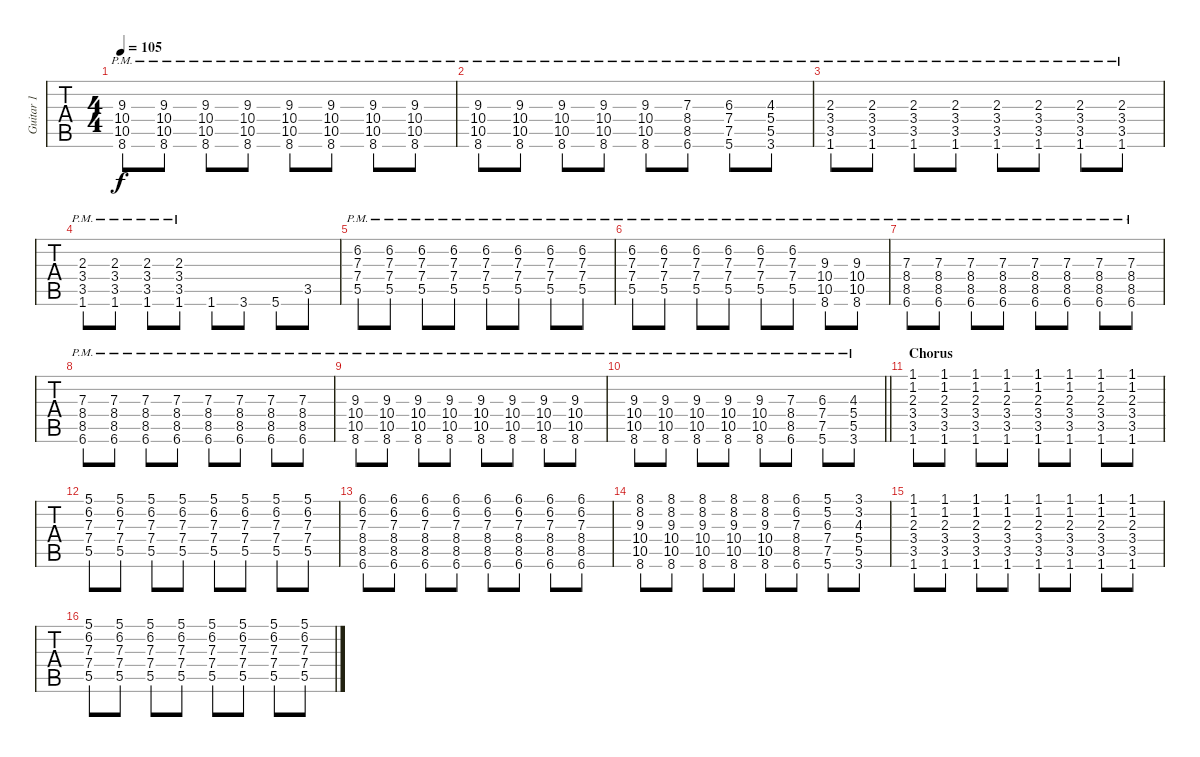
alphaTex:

\track ("Guitar 1" "Guitar 1") {instrument overdrivenguitar}
\staff {tabs}
\tuning (E4 B3 G3 D3 A2 E2) {hide}
\ts (4 4)
\tempo 105
\clef g2
\ks c
(9.3{pm} 10.4{pm} 10.5{pm} 8.6{pm}).8{dy f} (9.3{pm} 10.4{pm} 10.5{pm} 8.6{pm}).8 (9.3{pm} 10.4{pm} 10.5{pm} 8.6{pm}).8 (9.3{pm} 10.4{pm} 10.5{pm} 8.6{pm}).8 (9.3{pm} 10.4{pm} 10.5{pm} 8.6{pm}).8 (9.3{pm} 10.4{pm} 10.5{pm} 8.6{pm}).8 (9.3{pm} 10.4{pm} 10.5{pm} 8.6{pm}).8 (9.3{pm} 10.4{pm} 10.5{pm} 8.6{pm}).8 |
(9.3{pm} 10.4{pm} 10.5{pm} 8.6{pm}).8 (9.3{pm} 10.4{pm} 10.5{pm} 8.6{pm}).8 (9.3{pm} 10.4{pm} 10.5{pm} 8.6{pm}).8 (9.3{pm} 10.4{pm} 10.5{pm} 8.6{pm}).8 (9.3{pm} 10.4{pm} 10.5{pm} 8.6{pm}).8 (7.3{pm} 8.4{pm} 8.5{pm} 6.6{pm}).8 (6.3{pm} 7.4{pm} 7.5{pm} 5.6{pm}).8 (4.3{pm} 5.4{pm} 5.5{pm} 3.6{pm}).8 |
(2.3{pm} 3.4{pm} 3.5{pm} 1.6{pm}).8 (2.3{pm} 3.4{pm} 3.5{pm} 1.6{pm}).8 (2.3{pm} 3.4{pm} 3.5{pm} 1.6{pm}).8 (2.3{pm} 3.4{pm} 3.5{pm} 1.6{pm}).8 (2.3{pm} 3.4{pm} 3.5{pm} 1.6{pm}).8 (2.3{pm} 3.4{pm} 3.5{pm} 1.6{pm}).8 (2.3{pm} 3.4{pm} 3.5{pm} 1.6{pm}).8 (2.3{pm} 3.4{pm} 3.5{pm} 1.6{pm}).8 |
(2.3{pm} 3.4{pm} 3.5{pm} 1.6{pm}).8 (2.3{pm} 3.4{pm} 3.5{pm} 1.6{pm}).8 (2.3{pm} 3.4{pm} 3.5{pm} 1.6{pm}).8 (2.3{pm} 3.4{pm} 3.5{pm} 1.6{pm}).8 1.6.8 3.6.8 5.6.8 3.5.8 |
(6.2{pm} 7.3{pm} 7.4{pm} 5.5{pm}).8 (6.2{pm} 7.3{pm} 7.4{pm} 5.5{pm}).8 (6.2{pm} 7.3{pm} 7.4{pm} 5.5{pm}).8 (6.2{pm} 7.3{pm} 7.4{pm} 5.5{pm}).8 (6.2{pm} 7.3{pm} 7.4{pm} 5.5{pm}).8 (6.2{pm} 7.3{pm} 7.4{pm} 5.5{pm}).8 (6.2{pm} 7.3{pm} 7.4{pm} 5.5{pm}).8 (6.2{pm} 7.3{pm} 7.4{pm} 5.5{pm}).8 |
(6.2{pm} 7.3{pm} 7.4{pm} 5.5{pm}).8 (6.2{pm} 7.3{pm} 7.4{pm} 5.5{pm}).8 (6.2{pm} 7.3{pm} 7.4{pm} 5.5{pm}).8 (6.2{pm} 7.3{pm} 7.4{pm} 5.5{pm}).8 (6.2{pm} 7.3{pm} 7.4{pm} 5.5{pm}).8 (6.2{pm} 7.3{pm} 7.4{pm} 5.5{pm}).8 (9.3{pm} 10.4{pm} 10.5{pm} 8.6{pm}).8 (9.3{pm} 10.4{pm} 10.5{pm} 8.6{pm}).8 |
(7.3{pm} 8.4{pm} 8.5{pm} 6.6{pm}).8 (7.3{pm} 8.4{pm} 8.5{pm} 6.6{pm}).8 (7.3{pm} 8.4{pm} 8.5{pm} 6.6{pm}).8 (7.3{pm} 8.4{pm} 8.5{pm} 6.6{pm}).8 (7.3{pm} 8.4{pm} 8.5{pm} 6.6{pm}).8 (7.3{pm} 8.4{pm} 8.5{pm} 6.6{pm}).8 (7.3{pm} 8.4{pm} 8.5{pm} 6.6{pm}).8 (7.3{pm} 8.4{pm} 8.5{pm} 6.6{pm}).8 |
(7.3{pm} 8.4{pm} 8.5{pm} 6.6{pm}).8 (7.3{pm} 8.4{pm} 8.5{pm} 6.6{pm}).8 (7.3{pm} 8.4{pm} 8.5{pm} 6.6{pm}).8 (7.3{pm} 8.4{pm} 8.5{pm} 6.6{pm}).8 (7.3{pm} 8.4{pm} 8.5{pm} 6.6{pm}).8 (7.3{pm} 8.4{pm} 8.5{pm} 6.6{pm}).8 (7.3{pm} 8.4{pm} 8.5{pm} 6.6{pm}).8 (7.3{pm} 8.4{pm} 8.5{pm} 6.6{pm}).8 |
(9.3{pm} 10.4{pm} 10.5{pm} 8.6{pm}).8 (9.3{pm} 10.4{pm} 10.5{pm} 8.6{pm}).8 (9.3{pm} 10.4{pm} 10.5{pm} 8.6{pm}).8 (9.3{pm} 10.4{pm} 10.5{pm} 8.6{pm}).8 (9.3{pm} 10.4{pm} 10.5{pm} 8.6{pm}).8 (9.3{pm} 10.4{pm} 10.5{pm} 8.6{pm}).8 (9.3{pm} 10.4{pm} 10.5{pm} 8.6{pm}).8 (9.3{pm} 10.4{pm} 10.5{pm} 8.6{pm}).8 |
\barLineRight lightlight
(9.3{pm} 10.4{pm} 10.5{pm} 8.6{pm}).8 (9.3{pm} 10.4{pm} 10.5{pm} 8.6{pm}).8 (9.3{pm} 10.4{pm} 10.5{pm} 8.6{pm}).8 (9.3{pm} 10.4{pm} 10.5{pm} 8.6{pm}).8 (9.3{pm} 10.4{pm} 10.5{pm} 8.6{pm}).8 (7.3{pm} 8.4{pm} 8.5{pm} 6.6{pm}).8 (6.3{pm} 7.4{pm} 7.5{pm} 5.6{pm}).8 (4.3{pm} 5.4{pm} 5.5{pm} 3.6{pm}).8 |
\section ("" "Chorus")
(1.1 1.2 2.3 3.4 3.5 1.6).8 (1.1 1.2 2.3 3.4 3.5 1.6).8 (1.1 1.2 2.3 3.4 3.5 1.6).8 (1.1 1.2 2.3 3.4 3.5 1.6).8 (1.1 1.2 2.3 3.4 3.5 1.6).8 (1.1 1.2 2.3 3.4 3.5 1.6).8 (1.1 1.2 2.3 3.4 3.5 1.6).8 (1.1 1.2 2.3 3.4 3.5 1.6).8 |
(5.1 6.2 7.3 7.4 5.5).8 (5.1 6.2 7.3 7.4 5.5).8 (5.1 6.2 7.3 7.4 5.5).8 (5.1 6.2 7.3 7.4 5.5).8 (5.1 6.2 7.3 7.4 5.5).8 (5.1 6.2 7.3 7.4 5.5).8 (5.1 6.2 7.3 7.4 5.5).8 (5.1 6.2 7.3 7.4 5.5).8 |
(6.1 6.2 7.3 8.4 8.5 6.6).8 (6.1 6.2 7.3 8.4 8.5 6.6).8 (6.1 6.2 7.3 8.4 8.5 6.6).8 (6.1 6.2 7.3 8.4 8.5 6.6).8 (6.1 6.2 7.3 8.4 8.5 6.6).8 (6.1 6.2 7.3 8.4 8.5 6.6).8 (6.1 6.2 7.3 8.4 8.5 6.6).8 (6.1 6.2 7.3 8.4 8.5 6.6).8 |
(8.1 8.2 9.3 10.4 10.5 8.6).8 (8.1 8.2 9.3 10.4 10.5 8.6).8 (8.1 8.2 9.3 10.4 10.5 8.6).8 (8.1 8.2 9.3 10.4 10.5 8.6).8 (8.1 8.2 9.3 10.4 10.5 8.6).8 (6.1 6.2 7.3 8.4 8.5 6.6).8 (5.1 5.2 6.3 7.4 7.5 5.6).8 (3.1 3.2 4.3 5.4 5.5 3.6).8 |
(1.1 1.2 2.3 3.4 3.5 1.6).8 (1.1 1.2 2.3 3.4 3.5 1.6).8 (1.1 1.2 2.3 3.4 3.5 1.6).8 (1.1 1.2 2.3 3.4 3.5 1.6).8 (1.1 1.2 2.3 3.4 3.5 1.6).8 (1.1 1.2 2.3 3.4 3.5 1.6).8 (1.1 1.2 2.3 3.4 3.5 1.6).8 (1.1 1.2 2.3 3.4 3.5 1.6).8 |
(5.1 6.2 7.3 7.4 5.5).8 (5.1 6.2 7.3 7.4 5.5).8 (5.1 6.2 7.3 7.4 5.5).8 (5.1 6.2 7.3 7.4 5.5).8 (5.1 6.2 7.3 7.4 5.5).8 (5.1 6.2 7.3 7.4 5.5).8 (5.1 6.2 7.3 7.4 5.5).8 (5.1 6.2 7.3 7.4 5.5).8
